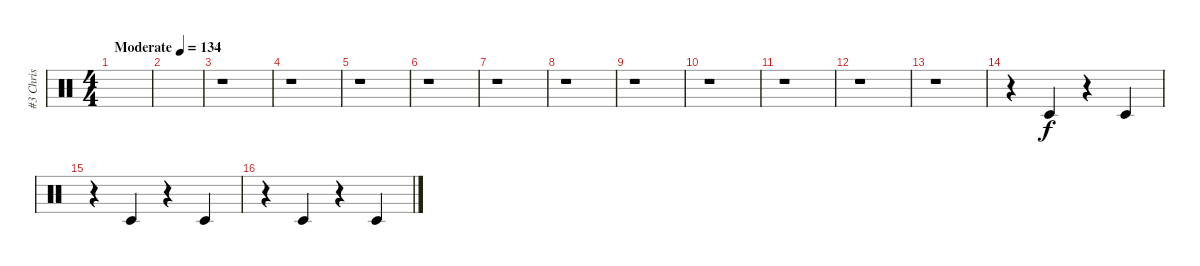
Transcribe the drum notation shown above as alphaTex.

\track ("#3 Chris" "#3 Chris") {instrument percussion}
\staff {score}
\articulation defaults
\ts (4 4)
\tempo (134 "Moderate")
\clef neutral
\ks c
|
|
r.1 |
r.1 |
r.1 |
r.1 |
r.1 |
r.1 |
r.1 |
r.1 |
r.1 |
r.1 |
r.1 |
r.4 "Timbale low (hit)".4 r.4 "Timbale low (hit)".4 |
r.4 "Timbale low (hit)".4 r.4 "Timbale low (hit)".4 |
r.4 "Timbale low (hit)".4 r.4 "Timbale low (hit)".4
